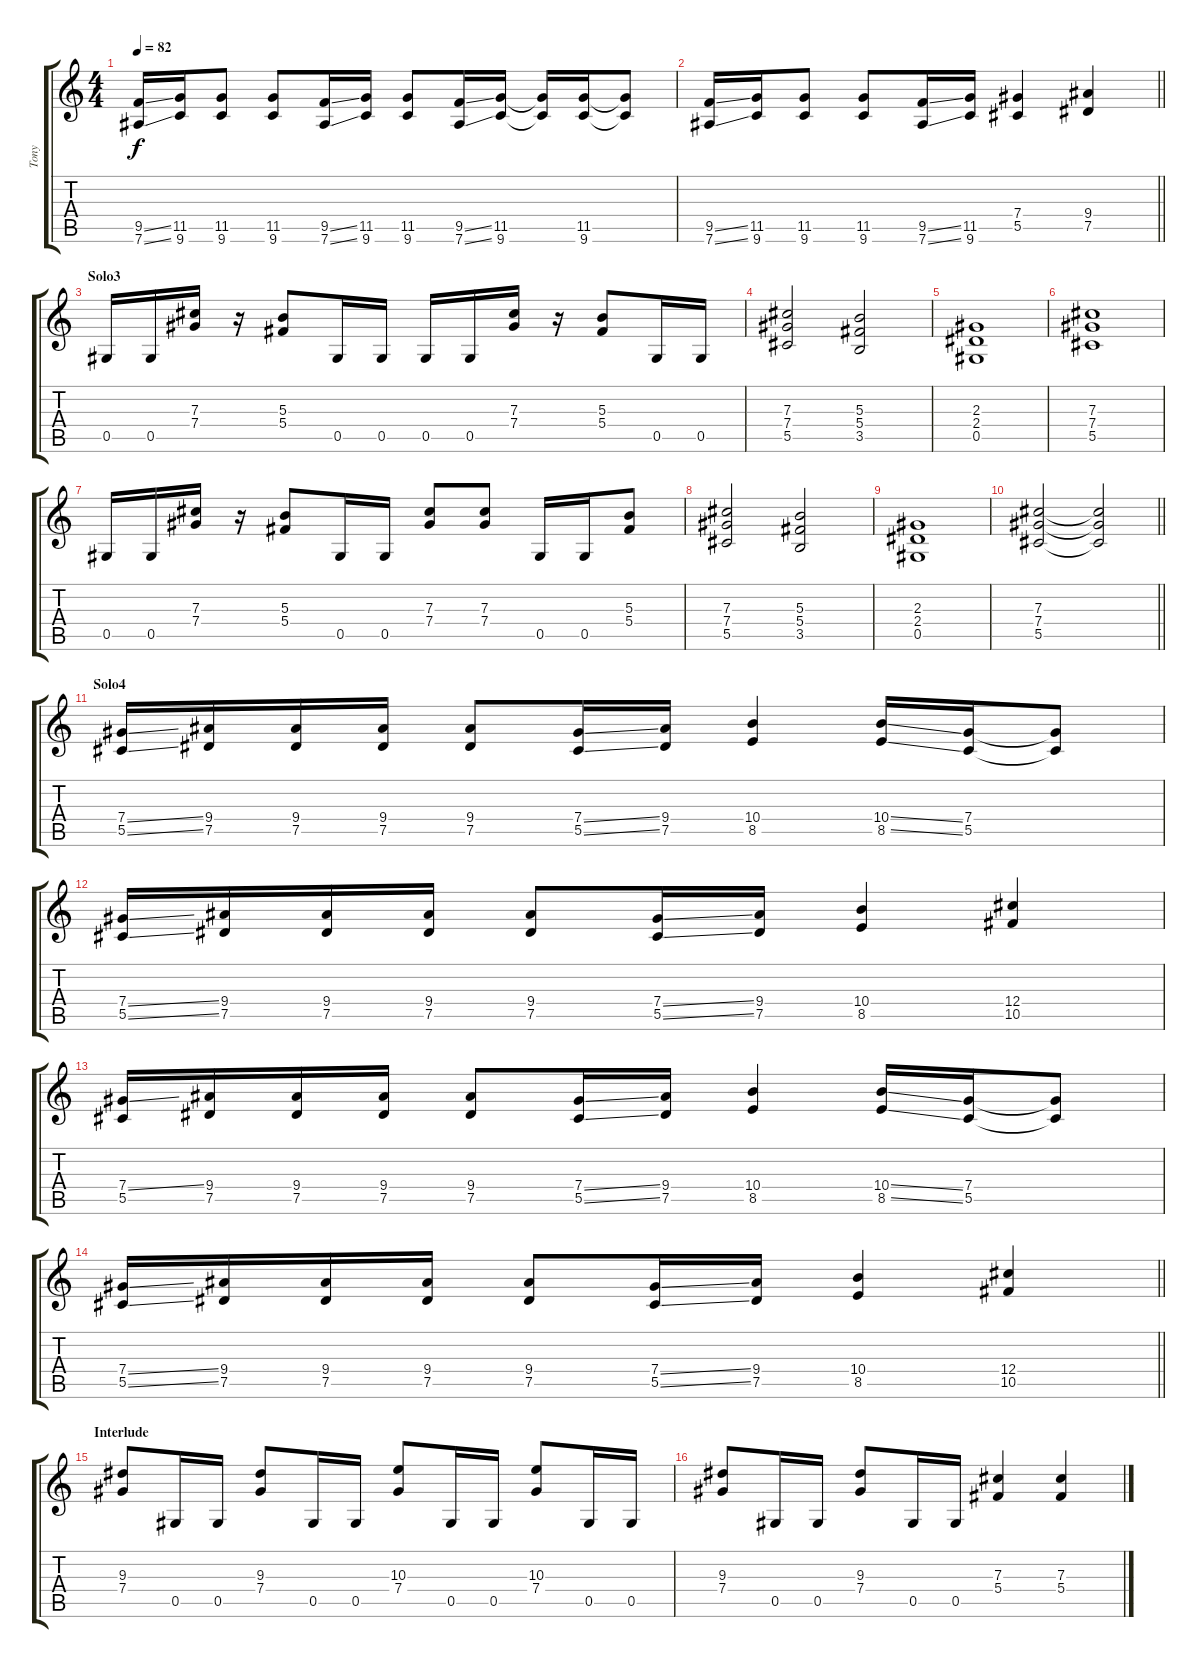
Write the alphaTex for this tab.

\track ("Tony" "Tony") {instrument distortionguitar}
\staff {score tabs}
\tuning (Eb4 Bb3 Gb3 Db3 Ab2 Eb2) {hide}
\ts (4 4)
\tempo 82
\clef g2
\ks c
(9.5{ss} 7.6{ss}).16{dy f} (11.5 9.6).16 (11.5 9.6).8 (11.5 9.6).8 (9.5{ss} 7.6{ss}).16 (11.5 9.6).16 (11.5 9.6).8 (9.5{ss} 7.6{ss}).16 (11.5 9.6).16 (11.5{t} 9.6{t}).16 (11.5 9.6).16 (11.5{t} 9.6{t}).8 |
\barLineRight lightlight
(9.5{ss} 7.6{ss}).16 (11.5 9.6).16 (11.5 9.6).8 (11.5 9.6).8 (9.5{ss} 7.6{ss}).16 (11.5 9.6).16 (7.4 5.5).4 (9.4 7.5).4 |
\section ("" "Solo3")
0.5.16 0.5.16 (7.3 7.4).16 r.16 (5.3 5.4).8 0.5.16 0.5.16 0.5.16 0.5.16 (7.3 7.4).16 r.16 (5.3 5.4).8 0.5.16 0.5.16 |
(7.3 7.4 5.5).2 (5.3 5.4 3.5).2 |
(2.3 2.4 0.5).1 |
(7.3 7.4 5.5).1 |
0.5.16 0.5.16 (7.3 7.4).16 r.16 (5.3 5.4).8 0.5.16 0.5.16 (7.3 7.4).8 (7.3 7.4).8 0.5.16 0.5.16 (5.3 5.4).8 |
(7.3 7.4 5.5).2 (5.3 5.4 3.5).2 |
(2.3 2.4 0.5).1 |
\barLineRight lightlight
(7.3 7.4 5.5).2 (7.3{t} 7.4{t} 5.5{t}).2 |
\section ("" "Solo4")
(7.4{ss} 5.5{ss}).16 (9.4 7.5).16 (9.4 7.5).16 (9.4 7.5).16 (9.4 7.5).8 (7.4{ss} 5.5{ss}).16 (9.4 7.5).16 (10.4 8.5).4 (10.4{ss} 8.5{ss}).16 (7.4 5.5).16 (7.4{t} 5.5{t}).8 |
(7.4{ss} 5.5{ss}).16 (9.4 7.5).16 (9.4 7.5).16 (9.4 7.5).16 (9.4 7.5).8 (7.4{ss} 5.5{ss}).16 (9.4 7.5).16 (10.4 8.5).4 (12.4 10.5).4 |
(7.4{ss} 5.5).16 (9.4 7.5).16 (9.4 7.5).16 (9.4 7.5).16 (9.4 7.5).8 (7.4{ss} 5.5{ss}).16 (9.4 7.5).16 (10.4 8.5).4 (10.4{ss} 8.5{ss}).16 (7.4 5.5).16 (7.4{t} 5.5{t}).8 |
\barLineRight lightlight
(7.4{ss} 5.5{ss}).16 (9.4 7.5).16 (9.4 7.5).16 (9.4 7.5).16 (9.4 7.5).8 (7.4{ss} 5.5{ss}).16 (9.4 7.5).16 (10.4 8.5).4 (12.4 10.5).4 |
\section ("" "Interlude")
(9.3 7.4).8 0.5.16 0.5.16 (9.3 7.4).8 0.5.16 0.5.16 (10.3 7.4).8 0.5.16 0.5.16 (10.3 7.4).8 0.5.16 0.5.16 |
(9.3 7.4).8 0.5.16 0.5.16 (9.3 7.4).8 0.5.16 0.5.16 (7.3 5.4).4 (7.3 5.4).4
